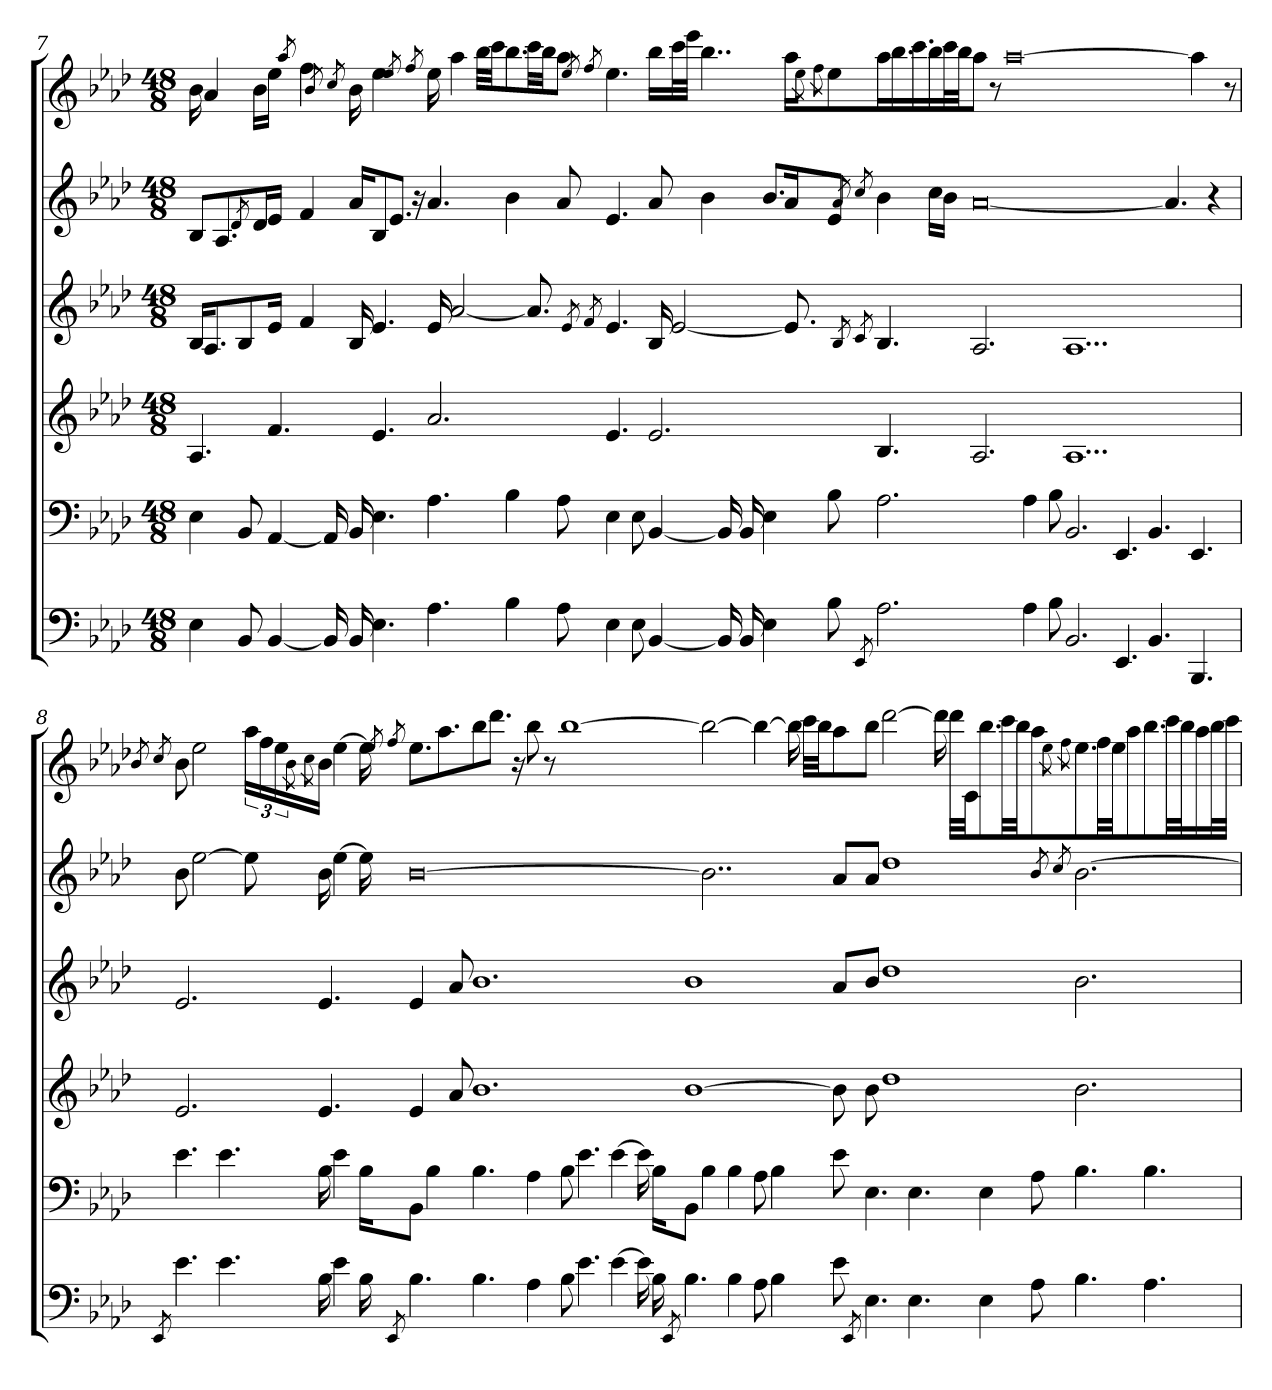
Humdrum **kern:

**kern	**kern	**kern	**kern	**kern	**kern
*part6	*part5	*part4	*part3	*part2	*part1
*staff6	*staff5	*staff4	*staff3	*staff2	*staff1
*clefF4	*clefF4	*clefG2	*clefG2	*clefG2	*clefG2
*k[b-e-a-d-]	*k[b-e-a-d-]	*k[b-e-a-d-]	*k[b-e-a-d-]	*k[b-e-a-d-]	*k[b-e-a-d-]
*M48/8	*M48/8	*M48/8	*M48/8	*M48/8	*M48/8
=7	=7	=7	=7	=7	=7
4E-	4E-	4.A-	16B-/KL	8B-/L	16b-
.	.	.	8.A-/	.	4a-
.	.	.	.	8.A-/	.
8BB-	8BB-	.	8B-/	.	.
.	.	.	.	8qd-/	.
.	.	.	.	16d-/L	16b-\LL
[4BB-	[4AA-	4.f	16e-/Jk	16e-/JJ	16ee-\JJ
.	.	.	.	.	8qaa-
.	.	.	4f	4f	4ff
16BB-]	16AA-]	.	.	.	.
.	.	.	.	.	8qb-
.	.	.	.	.	8qcc
16BB-	16BB-	.	16B-	16a-/KL	16b-
4.E-	4.E-	4.e-	4.e-	8B-/	4.ee-
.	.	.	.	8.e-/J	.
.	.	.	.	16r	.
.	.	.	.	.	8qee-
.	.	.	.	.	8qff
4.A-	4.A-	2.a-	16e-	4.a-	16ee-
.	.	.	[2a-	.	4aa-
.	.	.	.	.	32bb-\LLL
.	.	.	.	.	32ccc\JJ
4B-	4B-	.	.	4b-	8.bb-\
.	.	.	8.a-]	.	32ccc\LL
.	.	.	.	.	32bb-\JJ
8A-	8A-	.	.	8a-	8aa-\J
.	.	.	8qe-	.	8qee-
.	.	.	8qf	.	8qff
4E-	4E-	4.e-	4.e-	4.e-	4.ee-
8E-	8E-	.	.	.	.
[4BB-	[4BB-	2.e-	16B-	8a-	16bb-\LL
.	.	.	[2e-	.	32ccc\L
.	.	.	.	.	32eee-\JJJ
.	.	.	.	4b-	4..bb-
16BB-]	16BB-]	.	.	.	.
16BB-	16BB-	.	.	.	.
4E-	4E-	.	.	8.b-/L	.
.	.	.	8.e-]	16a-/K	16aa-\KL
.	.	.	.	.	8qee-\
.	.	.	.	.	8qff\
8B-	8B-	.	.	8e-/J	8ee-\
.	.	.	8qB-	8qa-	.
8qEE-	.	.	8qc	8qcc	.
2.A-	2.A-	4.B-	4.B-	4b-	16aa-\L
.	.	.	.	.	16.bb-\
.	.	.	.	.	16.ccc\
.	.	.	.	16cc\LL	16bb-\
.	.	.	.	16b-\JJ	32ccc\L
.	.	.	.	.	32bb-\JJ
.	.	2.A-	2.A-	[0a-	8aa-\J
.	.	.	.	.	8r
.	.	.	.	.	[0aa-
4A-	4A-	.	.	.	.
8B-	8B-	.	.	.	.
2.BB-	2.BB-	1...A-	1...A-	.	.
4.EE-	4.EE-	.	.	.	.
4.BB-	4.BB-	.	.	.	.
.	.	.	.	4.a-]	.
4.BBB-	4.EE-	.	.	.	4aa-]
.	.	.	.	4r	.
.	.	.	.	.	8r
=8	=8	=8	=8	=8	=8
.	.	.	.	.	8qb-
8qEE-	.	.	.	.	8qcc
4.e-	4.e-	2.e-	2.e-	8b-	8b-
.	.	.	.	[2ee-	2ee-
4.e-	4.e-	.	.	.	.
.	.	.	.	8ee-]	24aa-\LL
.	.	.	.	.	24ff\
.	.	.	.	.	24ee-\
.	.	.	.	.	8qb-\
.	.	.	.	.	8qcc\
16B-	16B-	4.e-	4.e-	16b-	16b-\JJ
4e-	4e-	.	.	[4ee-	[4ee-
16B-	16B-\KL	.	.	16ee-]	16ee-]
.	.	.	.	.	8qee-
8qEE-	.	.	.	.	8qff
4.B-	8BB-\J	4e-	4e-	[0b-	8.ee-\L
.	4B-	.	.	.	.
.	.	.	.	.	8.aa-\
.	.	8a-	8a-	.	.
4.B-	4.B-	1.b-	1.b-	.	8bb-\
.	.	.	.	.	8.ddd-\J
.	.	.	.	.	16r
4A-	4A-	.	.	.	8bb-
.	.	.	.	.	8r
8B-	8B-	.	.	.	[1bb-
4.e-	4.e-	.	.	.	.
[4e-	[4e-	.	.	.	.
16e-]	16e-]	.	.	.	.
16B-	16B-\KL	.	.	.	.
8qEE-	.	.	.	.	.
4.B-	8BB-\J	[1b-	1b-	.	.
.	4B-	.	.	2..b-]	2bb-_
4B-	4B-	.	.	.	.
8A-	8A-	.	.	.	4bb-_
4B-	4B-	.	.	.	.
.	.	.	.	.	16bb-]
.	.	.	.	.	32ccc\LLL
.	.	.	.	.	32bb-\JJ
8e-	8e-	8b-]	8a-/L	8a-/L	8aa-\
8qEE-	.	.	.	.	.
4.E-	4.E-	8b-	8b-/J	8a-/J	8bb-\J
.	.	1dd-	1dd-	1dd-	[2ddd-
4.E-	4.E-	.	.	.	.
.	.	.	.	.	16ddd-]
.	.	.	.	.	32ddd-\LLL
.	.	.	.	.	32c\JJ
4E-	4E-	.	.	.	8.bb-\
.	.	.	.	.	32ccc\LL
.	.	.	.	.	32bb-\JJ
8A-	8A-	.	.	.	8aa-\
.	.	.	.	8qb-	8qee-\
.	.	.	.	8qcc	8qff\
4.B-	4.B-	2.b-	2.b-	[2.b-	8.ee-\
.	.	.	.	.	32ff\LL
.	.	.	.	.	32ee-\JJ
.	.	.	.	.	8aa-\
4.A-	4.B-	.	.	.	8.bb-\
.	.	.	.	.	32ccc\LL
.	.	.	.	.	32bb-\J
.	.	.	.	.	16aa-\
.	.	.	.	.	32bb-\L
.	.	.	.	.	32ccc\JJJ
=	=	=	=	=	=
*-	*-	*-	*-	*-	*-
